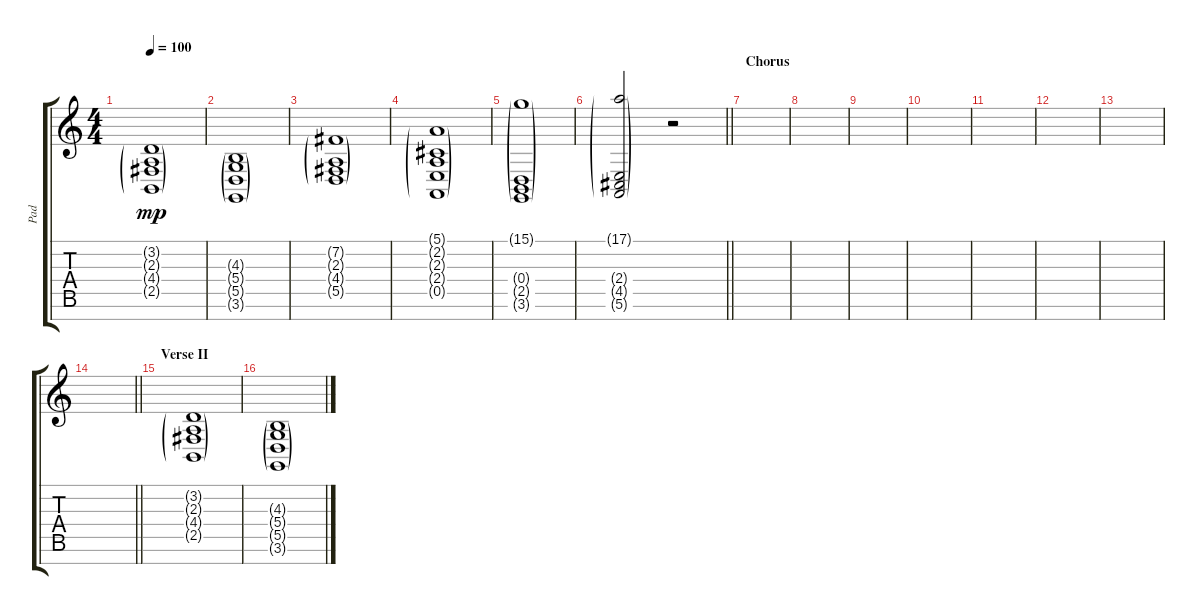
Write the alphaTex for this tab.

\track ("Pad" "Pad") {instrument stringensemble1}
\staff {score tabs}
\tuning (E4 B3 G3 D3 A2 E2 B1) {hide}
\ts (4 4)
\tempo 100
\clef g2
\ks c
(3.2{g} 2.3{g} 4.4{g} 2.5{g}).1{dy mp} |
(4.3{g} 5.4{g} 5.5{g} 3.6{g}).1 |
(7.2{g} 2.3{g} 4.4{g} 5.5{g}).1 |
(5.1{g} 2.2{g} 2.3{g} 2.4{g} 0.5{g}).1 |
(15.1{g} 0.4{g} 2.5{g} 3.6{g}).1 |
\barLineRight lightlight
(17.1{g} 2.4{g} 4.5{g} 5.6{g}).2 r.2 |
\section ("" "Chorus")
|
|
|
|
|
|
|
\barLineRight lightlight
|
\section ("" "Verse II")
(3.2{g} 2.3{g} 4.4{g} 2.5{g}).1 |
(4.3{g} 5.4{g} 5.5{g} 3.6{g}).1
